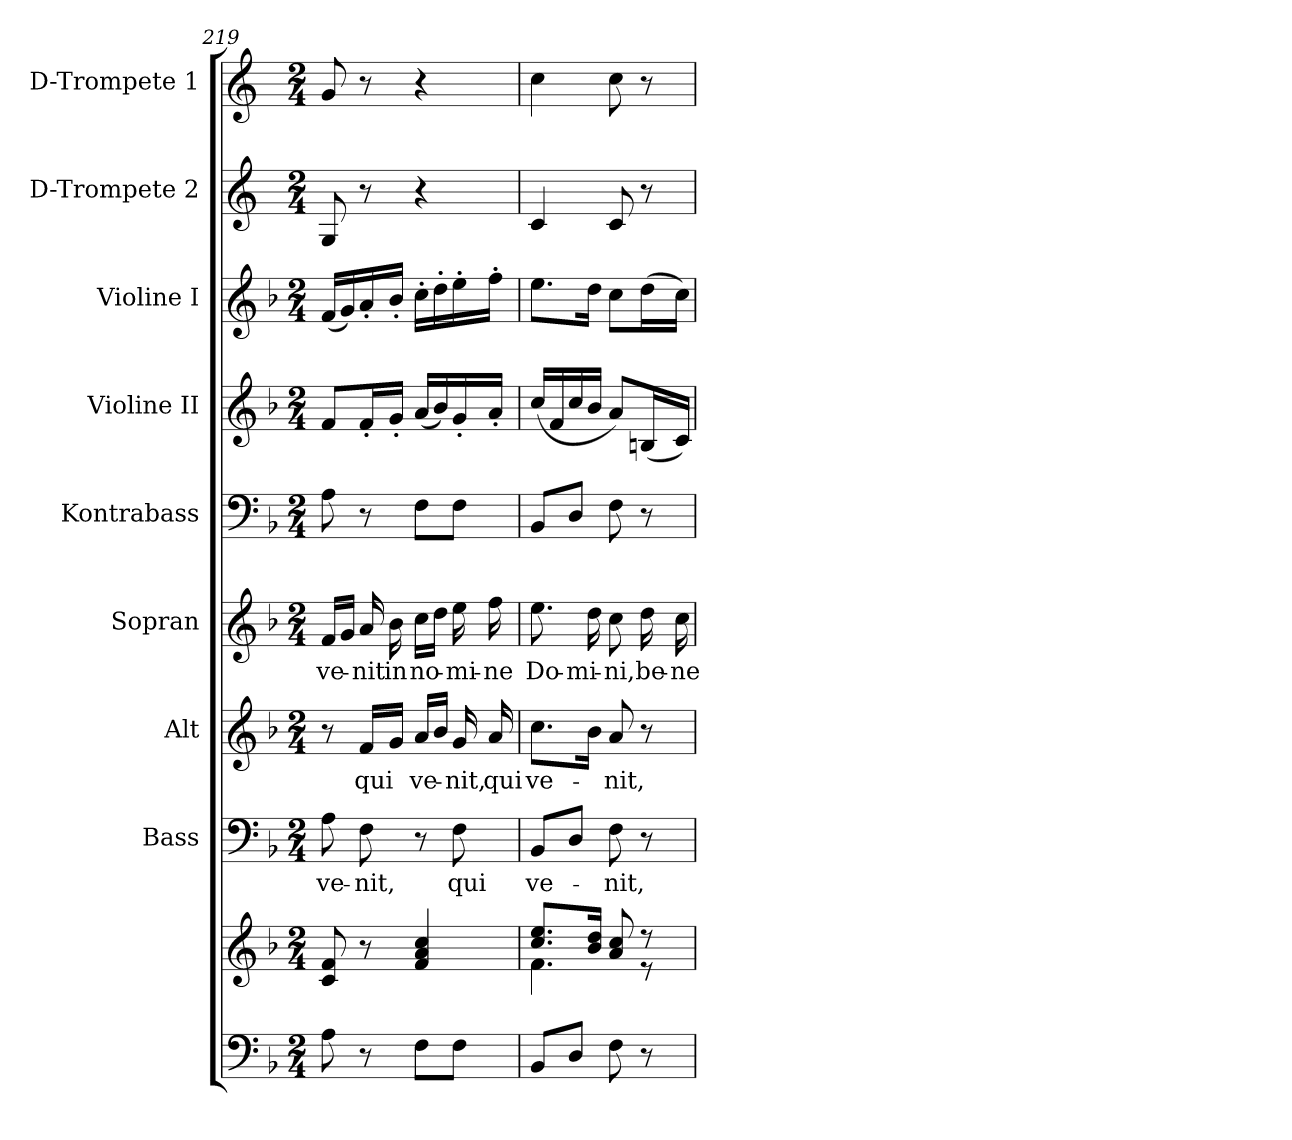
**kern	**kern	**kern	**text	**kern	**text	**kern	**text	**kern	**kern	**kern	**kern	**kern
*part9	*part9	*part8	*part8	*part7	*part7	*part6	*part6	*part5	*part4	*part3	*part2	*part1
*staff10	*staff9	*staff8	*staff8	*staff7	*staff7	*staff6	*staff6	*staff5	*staff4	*staff3	*staff2	*staff1
*	*	*I"Bass	*	*I"Alt	*	*I"Sopran	*	*I"Kontrabass	*I"Violine II	*I"Violine I	*I"D-Trompete 2	*I"D-Trompete 1
*	*	*I'B.	*	*I'A.	*	*I'S.	*	*I'Kb.	*I'Vl. II	*I'Vl. I	*I'D Trp. 2	*I'D Trp. 1
!!LO:PB:g=z
*clefF4	*clefG2	*clefF4	*	*clefG2	*	*clefG2	*	*clefF4	*clefG2	*clefG2	*clefG2	*clefG2
*	*	*	*	*	*	*	*	*ITrd7c12	*	*	*ITrd4c7	*ITrd4c7
*k[b-]	*k[b-]	*k[b-]	*	*k[b-]	*	*k[b-]	*	*k[b-]	*k[b-]	*k[b-]	*k[b-]	*k[b-]
*F:	*F:	*F:	*	*F:	*	*F:	*	*F:	*F:	*F:	*F:	*F:
*M2/4	*M2/4	*M2/4	*	*M2/4	*	*M2/4	*	*M2/4	*M2/4	*M2/4	*M2/4	*M2/4
=219	=219	=219	=219	=219	=219	=219	=219	=219	=219	=219	=219	=219
!	!	!	!LO:LY:b	!	!	!	!LO:LY:b	!	!	!	!	!
8A\	8c/ 8f/	8A\	ve-	8r	.	16f/LL	ve-	8AA\	8f/L	(<16f/LL	8C/	8c/
.	.	.	.	.	.	16g/JJ	.	.	.	16g/)	.	.
!	!	!	!LO:LY:b	!	!LO:LY:b	!	!LO:LY:b	!	!	!	!	!
8r	8r	8F\	-nit,	16f/LL	qui	16a/	-nit	8r	16f'</L	16a'</	8r	8r
!	!	!	!	!	!	!	!LO:LY:b	!	!	!	!	!
.	.	.	.	16g/JJ	.	16b-\	in	.	16g'</JJ	16b-'</JJ	.	.
!	!	!	!	!	!LO:LY:b	!	!LO:LY:b	!	!	!	!	!
8F\L	4f/ 4a/ 4cc/	8r	.	16a/LL	ve-	16cc\LL	no-	8FF\L	(<16a/LL	16cc'>\LL	4r	4r
.	.	.	.	16b-/JJ	.	16dd\JJ	.	.	16b-/)	16dd'>\	.	.
!	!	!	!LO:LY:b	!	!LO:LY:b	!	!LO:LY:b	!	!	!	!	!
8F\J	.	8F\	qui	16g/	-nit,	16ee\	-mi-	8FF\J	16g'</	16ee'>\	.	.
!	!	!	!	!	!LO:LY:b	!	!LO:LY:b	!	!	!	!	!
.	.	.	.	16a/	qui	16ff\	-ne	.	16a'</JJ	16ff'>\JJ	.	.
=220	=220	=220	=220	=220	=220	=220	=220	=220	=220	=220	=220	=220
*	*^	*	*	*	*	*	*	*	*	*	*	*
!	!	!	!	!LO:LY:b	!	!LO:LY:b	!	!LO:LY:b	!	!	!	!	!
8BB-/L	8.cc/ 8.ee/L	4.f\	8BB-/L	ve-	8.cc\L	ve-	8.ee\	Do-	8BBB-/L	(<16cc/LL	8.ee\L	4F/	4f\
.	.	.	.	.	.	.	.	.	.	16f/	.	.	.
8D/J	.	.	8D/J	.	.	.	.	.	8DD/J	16cc/	.	.	.
!	!	!	!	!	!	!	!	!LO:LY:b	!	!	!	!	!
.	16b-/ 16dd/Jk	.	.	.	16b-\Jk	.	16dd\	-mi-	.	16b-/JJ	16dd\Jk	.	.
!	!	!	!	!LO:LY:b	!	!LO:LY:b	!	!LO:LY:b	!	!	!	!	!
8F\	8a/ 8cc/	.	8F\	-nit,	8a/	-nit,	8cc\	-ni,	8FF\	8a/L)	8cc\L	8F/	8f\
!	!	!	!	!	!	!	!	!LO:LY:b	!	!	!	!	!
8r	8r	8r	8r	.	8r	.	16dd\	be-	8r	(<16Bn/L	(>16dd\L	8r	8r
!	!	!	!	!	!	!	!	!LO:LY:b	!	!	!	!	!
.	.	.	.	.	.	.	16cc\	-ne-	.	16c/JJ)	16cc\JJ)	.	.
*	*v	*v	*	*	*	*	*	*	*	*	*	*	*
=	=	=	=	=	=	=	=	=	=	=	=	=
*-	*-	*-	*-	*-	*-	*-	*-	*-	*-	*-	*-	*-
